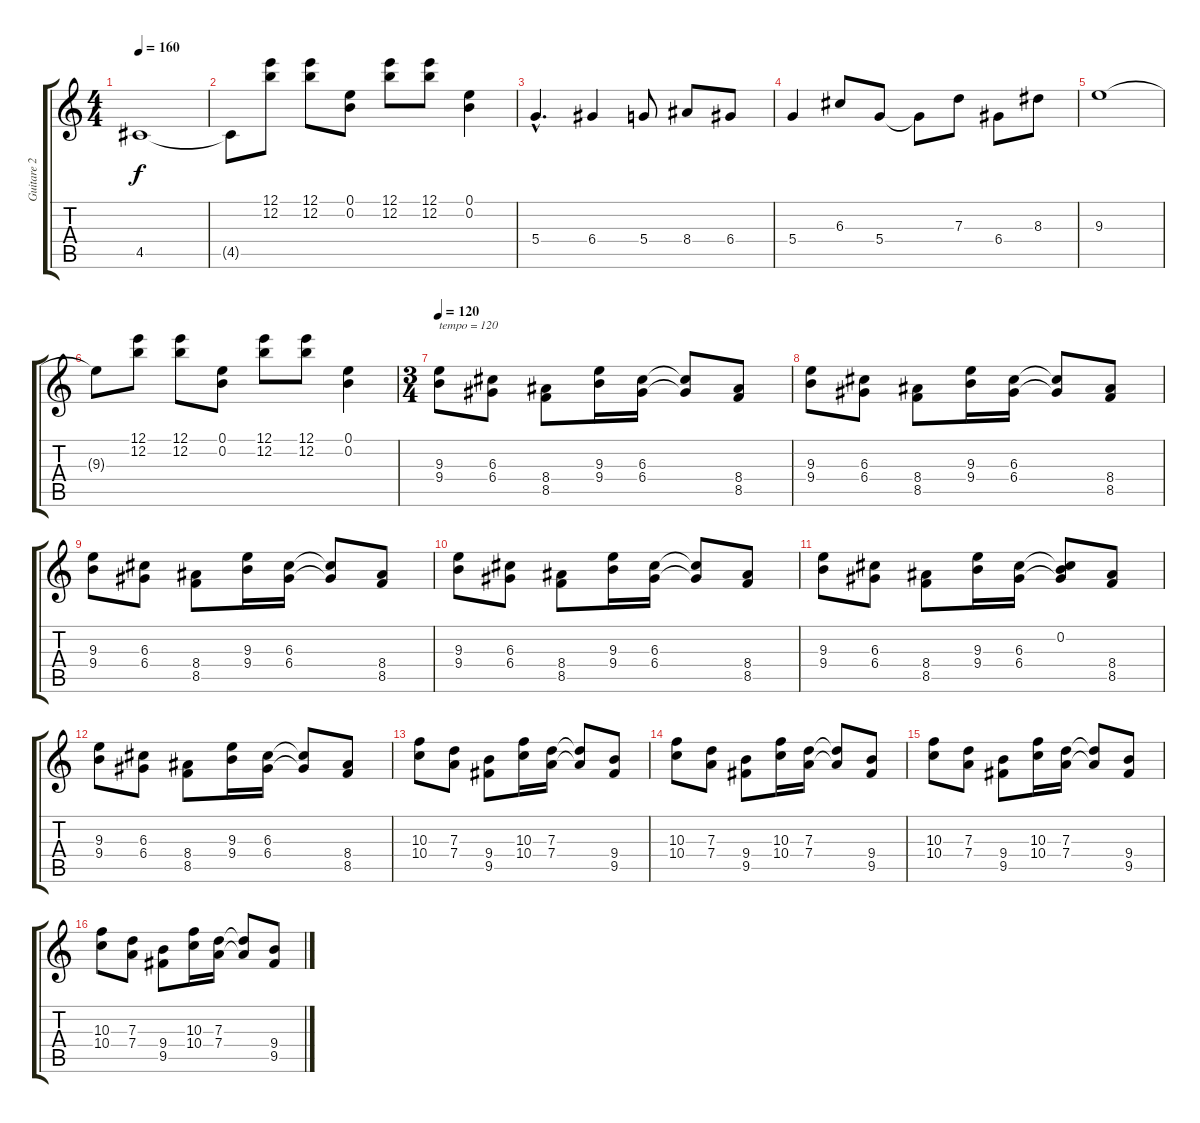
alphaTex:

\track ("Guitare 2" "Guitare 2") {instrument distortionguitar}
\staff {score tabs}
\tuning (E4 B3 G3 D3 A2 E2) {hide}
\ts (4 4)
\tempo 160
\clef g2
\ks c
4.5{t}.1{dy f} |
4.5{t}.8 (12.1 12.2).8 (12.1 12.2).8 (0.1 0.2).8 (12.1 12.2).8 (12.1 12.2).8 (0.1 0.2).4 |
5.4{hac}.4{d} 6.4.4 5.4.8 8.4.8 6.4.8 |
5.4.4 6.3.8 5.4.8 5.4{t}.8 7.3.8 6.4.8 8.3.8 |
9.3.1 |
9.3{t}.8 (12.1 12.2).8 (12.1 12.2).8 (0.1 0.2).8 (12.1 12.2).8 (12.1 12.2).8 (0.1 0.2).4 |
\ts (3 4)
\tempo 120
(9.3 9.4).8{txt "tempo = 120"} (6.3 6.4).8 (8.4 8.5).8 (9.3 9.4).16 (6.3 6.4).16 (6.3{t} 6.4{t}).8 (8.4 8.5).8 |
(9.3 9.4).8 (6.3 6.4).8 (8.4 8.5).8 (9.3 9.4).16 (6.3 6.4).16 (6.3{t} 6.4{t}).8 (8.4 8.5).8 |
(9.3 9.4).8 (6.3 6.4).8 (8.4 8.5).8 (9.3 9.4).16 (6.3 6.4).16 (6.3{t} 6.4{t}).8 (8.4 8.5).8 |
(9.3 9.4).8 (6.3 6.4).8 (8.4 8.5).8 (9.3 9.4).16 (6.3 6.4).16 (6.3{t} 6.4{t}).8 (8.4 8.5).8 |
(9.3 9.4).8 (6.3 6.4).8 (8.4 8.5).8 (9.3 9.4).16 (6.3 6.4).16 (0.2 6.3{t} 6.4{t}).8 (8.4 8.5).8 |
(9.3 9.4).8 (6.3 6.4).8 (8.4 8.5).8 (9.3 9.4).16 (6.3 6.4).16 (6.3{t} 6.4{t}).8 (8.4 8.5).8 |
(10.3 10.4).8 (7.3 7.4).8 (9.4 9.5).8 (10.3 10.4).16 (7.3 7.4).16 (7.3{t} 7.4{t}).8 (9.4 9.5).8 |
(10.3 10.4).8 (7.3 7.4).8 (9.4 9.5).8 (10.3 10.4).16 (7.3 7.4).16 (7.3{t} 7.4{t}).8 (9.4 9.5).8 |
(10.3 10.4).8 (7.3 7.4).8 (9.4 9.5).8 (10.3 10.4).16 (7.3 7.4).16 (7.3{t} 7.4{t}).8 (9.4 9.5).8 |
(10.3 10.4).8 (7.3 7.4).8 (9.4 9.5).8 (10.3 10.4).16 (7.3 7.4).16 (7.3{t} 7.4{t}).8 (9.4 9.5).8
